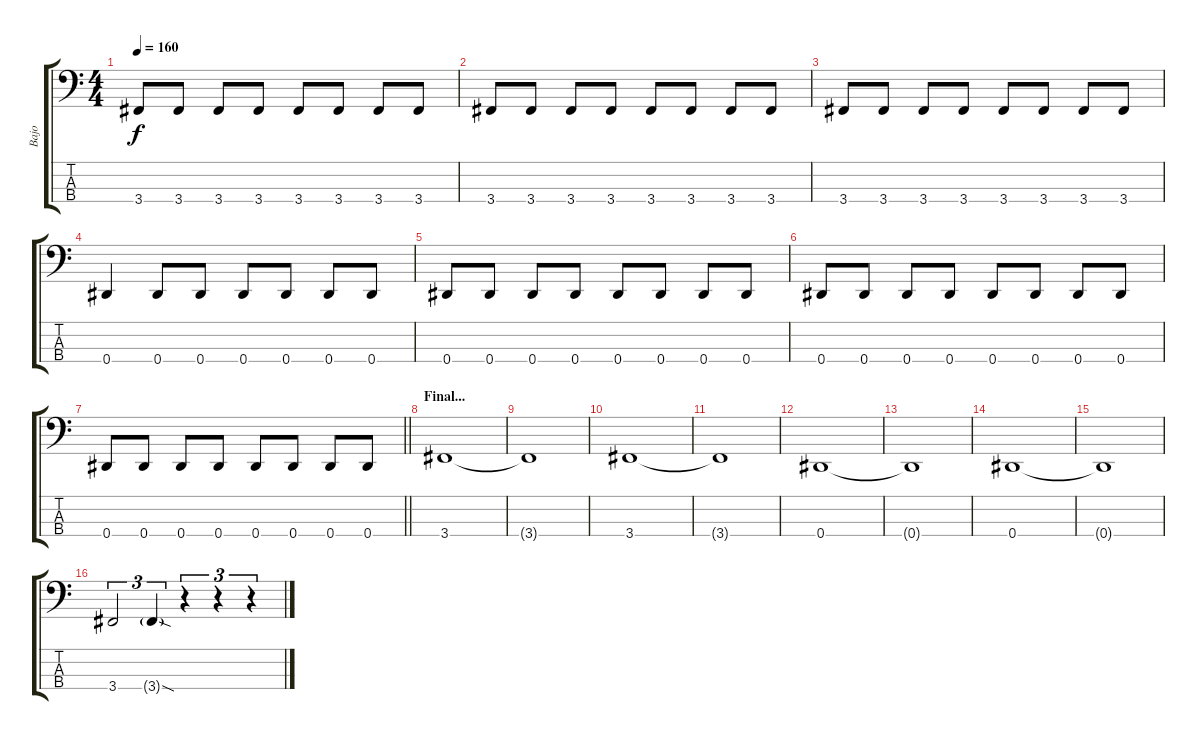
\track ("Bajo" "Bajo") {instrument electricbasspick}
\staff {score tabs}
\tuning (Gb2 Db2 Ab1 Eb1) {hide}
\ts (4 4)
\tempo 160
\clef f4
\ks c
3.4.8{dy f} 3.4.8 3.4.8 3.4.8 3.4.8 3.4.8 3.4.8 3.4.8 |
3.4.8 3.4.8 3.4.8 3.4.8 3.4.8 3.4.8 3.4.8 3.4.8 |
3.4.8 3.4.8 3.4.8 3.4.8 3.4.8 3.4.8 3.4.8 3.4.8 |
0.4.4 0.4.8 0.4.8 0.4.8 0.4.8 0.4.8 0.4.8 |
0.4.8 0.4.8 0.4.8 0.4.8 0.4.8 0.4.8 0.4.8 0.4.8 |
0.4.8 0.4.8 0.4.8 0.4.8 0.4.8 0.4.8 0.4.8 0.4.8 |
\barLineRight lightlight
0.4.8 0.4.8 0.4.8 0.4.8 0.4.8 0.4.8 0.4.8 0.4.8 |
\section ("" "Final...")
3.4.1 |
3.4{t}.1 |
3.4.1 |
3.4{t}.1 |
0.4.1 |
0.4{t}.1 |
0.4.1 |
0.4{t}.1 |
3.4.2{tu (3 2)} 3.4{sod g}.4{tu (3 2)} r.4{tu (3 2)} r.4{tu (3 2)} r.4{tu (3 2)}
